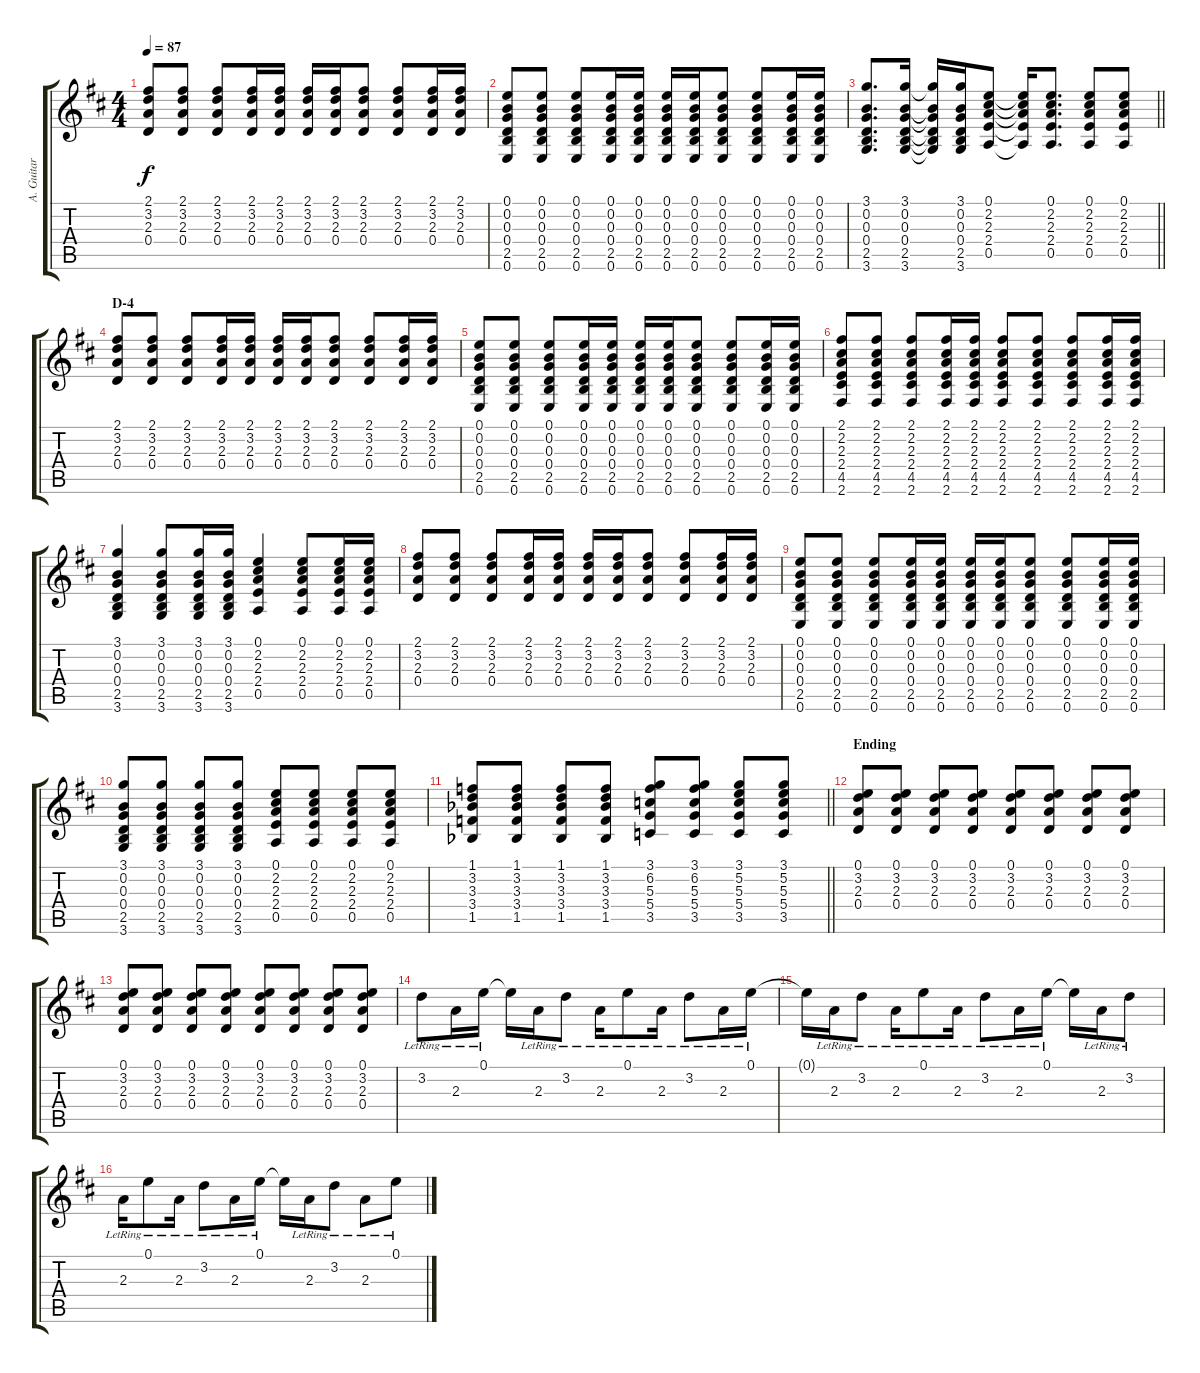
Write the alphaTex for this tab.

\track ("A. Guitar I" "A. Guitar ") {instrument acousticguitarsteel}
\staff {score tabs}
\tuning (E4 B3 G3 D3 A2 E2) {hide}
\ts (4 4)
\tempo 87
\clef g2
\ks d
(2.1 3.2 2.3 0.4).8{dy f} (2.1 3.2 2.3 0.4).8 (2.1 3.2 2.3 0.4).8 (2.1 3.2 2.3 0.4).16 (2.1 3.2 2.3 0.4).16 (2.1 3.2 2.3 0.4).16 (2.1 3.2 2.3 0.4).16 (2.1 3.2 2.3 0.4).8 (2.1 3.2 2.3 0.4).8 (2.1 3.2 2.3 0.4).16 (2.1 3.2 2.3 0.4).16 |
(0.1 0.2 0.3 0.4 2.5 0.6).8 (0.1 0.2 0.3 0.4 2.5 0.6).8 (0.1 0.2 0.3 0.4 2.5 0.6).8 (0.1 0.2 0.3 0.4 2.5 0.6).16 (0.1 0.2 0.3 0.4 2.5 0.6).16 (0.1 0.2 0.3 0.4 2.5 0.6).16 (0.1 0.2 0.3 0.4 2.5 0.6).16 (0.1 0.2 0.3 0.4 2.5 0.6).8 (0.1 0.2 0.3 0.4 2.5 0.6).8 (0.1 0.2 0.3 0.4 2.5 0.6).16 (0.1 0.2 0.3 0.4 2.5 0.6).16 |
\barLineRight lightlight
(3.1 0.2 0.3 0.4 2.5 3.6).8{d} (3.1 0.2 0.3 0.4 2.5 3.6).16 (3.1{t} 0.2{t} 0.3{t} 0.4{t} 2.5{t} 3.6{t}).16 (3.1 0.2 0.3 0.4 2.5 3.6).16 (0.1 2.2 2.3 2.4 0.5).8 (0.1{t} 2.2{t} 2.3{t} 2.4{t} 0.5{t}).16 (0.1 2.2 2.3 2.4 0.5).8{d} (0.1 2.2 2.3 2.4 0.5).8 (0.1 2.2 2.3 2.4 0.5).8 |
\section ("" "D-4")
(2.1 3.2 2.3 0.4).8 (2.1 3.2 2.3 0.4).8 (2.1 3.2 2.3 0.4).8 (2.1 3.2 2.3 0.4).16 (2.1 3.2 2.3 0.4).16 (2.1 3.2 2.3 0.4).16 (2.1 3.2 2.3 0.4).16 (2.1 3.2 2.3 0.4).8 (2.1 3.2 2.3 0.4).8 (2.1 3.2 2.3 0.4).16 (2.1 3.2 2.3 0.4).16 |
(0.1 0.2 0.3 0.4 2.5 0.6).8 (0.1 0.2 0.3 0.4 2.5 0.6).8 (0.1 0.2 0.3 0.4 2.5 0.6).8 (0.1 0.2 0.3 0.4 2.5 0.6).16 (0.1 0.2 0.3 0.4 2.5 0.6).16 (0.1 0.2 0.3 0.4 2.5 0.6).16 (0.1 0.2 0.3 0.4 2.5 0.6).16 (0.1 0.2 0.3 0.4 2.5 0.6).8 (0.1 0.2 0.3 0.4 2.5 0.6).8 (0.1 0.2 0.3 0.4 2.5 0.6).16 (0.1 0.2 0.3 0.4 2.5 0.6).16 |
(2.1 2.2 2.3 2.4 4.5 2.6).8 (2.1 2.2 2.3 2.4 4.5 2.6).8 (2.1 2.2 2.3 2.4 4.5 2.6).8 (2.1 2.2 2.3 2.4 4.5 2.6).16 (2.1 2.2 2.3 2.4 4.5 2.6).16 (2.1 2.2 2.3 2.4 4.5 2.6).8 (2.1 2.2 2.3 2.4 4.5 2.6).8 (2.1 2.2 2.3 2.4 4.5 2.6).8 (2.1 2.2 2.3 2.4 4.5 2.6).16 (2.1 2.2 2.3 2.4 4.5 2.6).16 |
(3.1 0.2 0.3 0.4 2.5 3.6).4 (3.1 0.2 0.3 0.4 2.5 3.6).8 (3.1 0.2 0.3 0.4 2.5 3.6).16 (3.1 0.2 0.3 0.4 2.5 3.6).16 (0.1 2.2 2.3 2.4 0.5).4 (0.1 2.2 2.3 2.4 0.5).8 (0.1 2.2 2.3 2.4 0.5).16 (0.1 2.2 2.3 2.4 0.5).16 |
(2.1 3.2 2.3 0.4).8 (2.1 3.2 2.3 0.4).8 (2.1 3.2 2.3 0.4).8 (2.1 3.2 2.3 0.4).16 (2.1 3.2 2.3 0.4).16 (2.1 3.2 2.3 0.4).16 (2.1 3.2 2.3 0.4).16 (2.1 3.2 2.3 0.4).8 (2.1 3.2 2.3 0.4).8 (2.1 3.2 2.3 0.4).16 (2.1 3.2 2.3 0.4).16 |
(0.1 0.2 0.3 0.4 2.5 0.6).8 (0.1 0.2 0.3 0.4 2.5 0.6).8 (0.1 0.2 0.3 0.4 2.5 0.6).8 (0.1 0.2 0.3 0.4 2.5 0.6).16 (0.1 0.2 0.3 0.4 2.5 0.6).16 (0.1 0.2 0.3 0.4 2.5 0.6).16 (0.1 0.2 0.3 0.4 2.5 0.6).16 (0.1 0.2 0.3 0.4 2.5 0.6).8 (0.1 0.2 0.3 0.4 2.5 0.6).8 (0.1 0.2 0.3 0.4 2.5 0.6).16 (0.1 0.2 0.3 0.4 2.5 0.6).16 |
(3.1 0.2 0.3 0.4 2.5 3.6).8 (3.1 0.2 0.3 0.4 2.5 3.6).8 (3.1 0.2 0.3 0.4 2.5 3.6).8 (3.1 0.2 0.3 0.4 2.5 3.6).8 (0.1 2.2 2.3 2.4 0.5).8 (0.1 2.2 2.3 2.4 0.5).8 (0.1 2.2 2.3 2.4 0.5).8 (0.1 2.2 2.3 2.4 0.5).8 |
\barLineRight lightlight
(1.1 3.2 3.3{acc b} 3.4 1.5{acc b}).8 (1.1 3.2 3.3{acc b} 3.4 1.5{acc b}).8 (1.1 3.2 3.3{acc b} 3.4 1.5{acc b}).8 (1.1 3.2 3.3{acc b} 3.4 1.5{acc b}).8 (3.1 6.2 5.3 5.4 3.5).8 (3.1 6.2 5.3 5.4 3.5).8 (3.1 5.2 5.3 5.4 3.5).8 (3.1 5.2 5.3 5.4 3.5).8 |
\section ("" "Ending")
(0.1 3.2 2.3 0.4).8 (0.1 3.2 2.3 0.4).8 (0.1 3.2 2.3 0.4).8 (0.1 3.2 2.3 0.4).8 (0.1 3.2 2.3 0.4).8 (0.1 3.2 2.3 0.4).8 (0.1 3.2 2.3 0.4).8 (0.1 3.2 2.3 0.4).8 |
(0.1 3.2 2.3 0.4).8 (0.1 3.2 2.3 0.4).8 (0.1 3.2 2.3 0.4).8 (0.1 3.2 2.3 0.4).8 (0.1 3.2 2.3 0.4).8 (0.1 3.2 2.3 0.4).8 (0.1 3.2 2.3 0.4).8 (0.1 3.2 2.3 0.4).8 |
3.2{lr}.8 2.3{lr}.16 0.1{lr}.16 0.1{t}.16 2.3{lr}.16 3.2{lr}.8 2.3{lr}.16 0.1{lr}.8 2.3{lr}.16 3.2{lr}.8 2.3{lr}.16 0.1{lr}.16 |
0.1{t}.16 2.3{lr}.16 3.2{lr}.8 2.3{lr}.16 0.1{lr}.8 2.3{lr}.16 3.2{lr}.8 2.3{lr}.16 0.1{lr}.16 0.1{t}.16 2.3{lr}.16 3.2{lr}.8 |
2.3{lr}.16 0.1{lr}.8 2.3{lr}.16 3.2{lr}.8 2.3{lr}.16 0.1{lr}.16 0.1{t}.16 2.3{lr}.16 3.2{lr}.8 2.3{lr}.8 0.1{lr}.8
